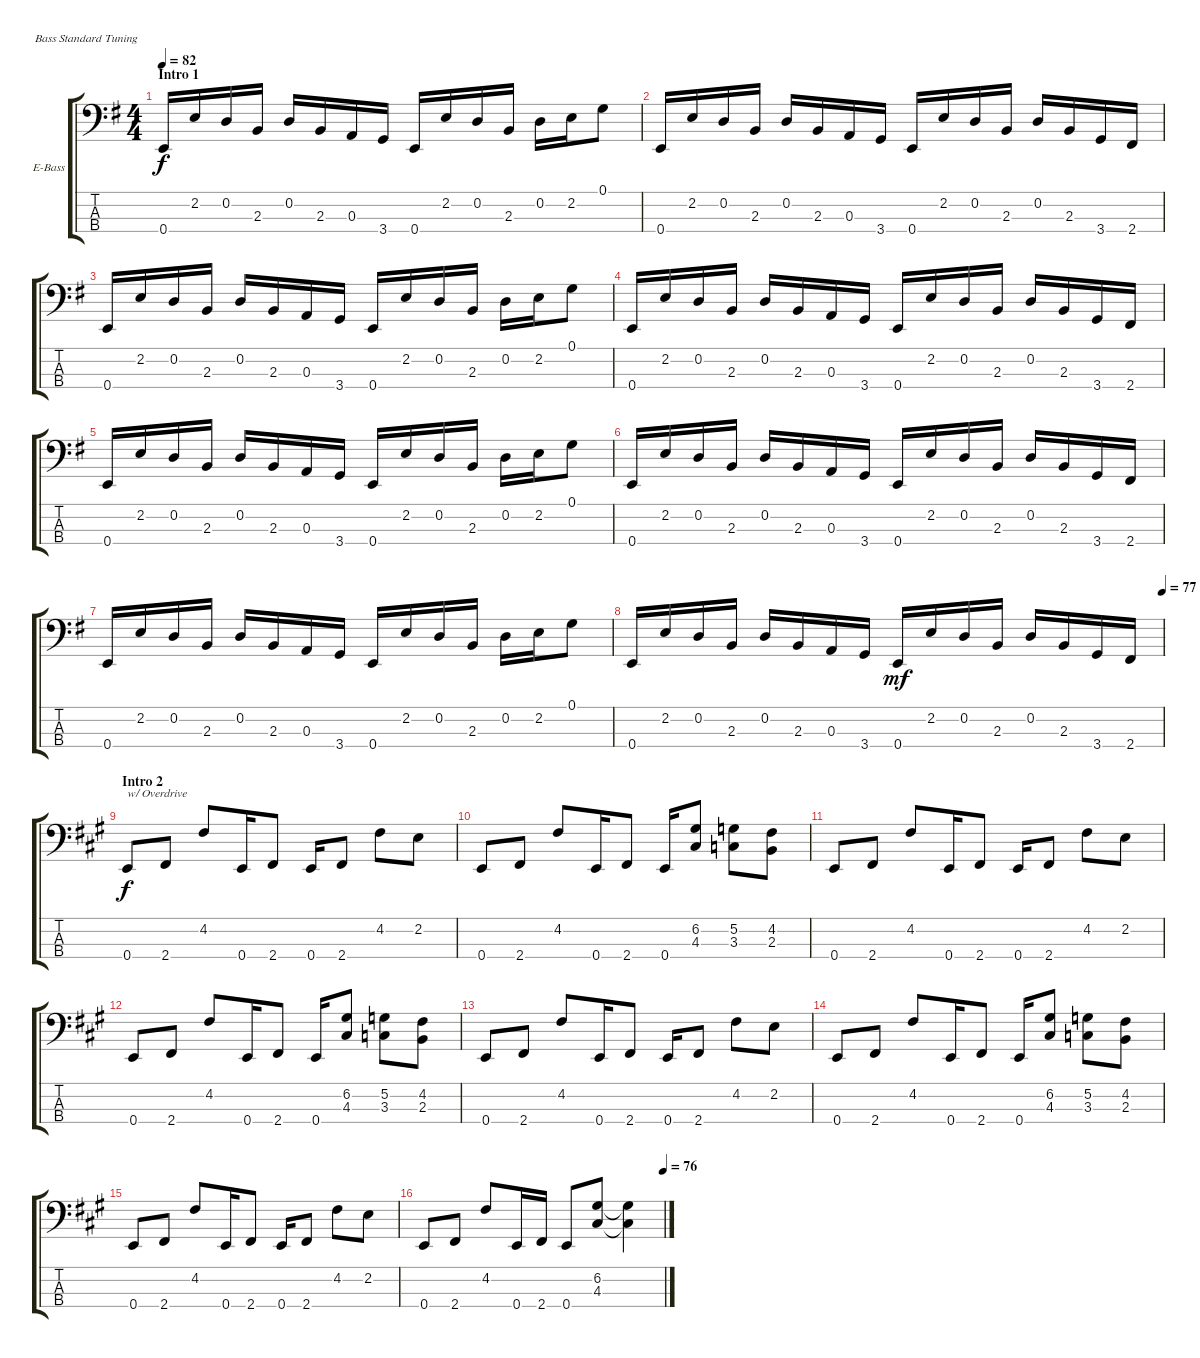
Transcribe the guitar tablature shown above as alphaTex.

\defaultSystemsLayout 4
\bracketExtendMode groupsimilarinstruments
\firstSystemTrackNameOrientation horizontal
\otherSystemsTrackNameOrientation horizontal
\track ("Bass Guitar" "E-Bass") {instrument electricbassfinger}
\staff {score tabs}
\tuning (G2 D2 A1 E1)
\ts (4 4)
\section ("" "Intro 1")
\tempo 82
\clef f4
\scale
0.485477
\ks eminor
0.4.16{dy f instrument electricbassfinger} 2.2.16 0.2.16 2.3.16 0.2.16 2.3.16 0.3.16 3.4.16 0.4.16 2.2.16 0.2.16 2.3.16 0.2.16 2.2.16 0.1.8 |
\scale
0.257261 0.4.16 2.2.16 0.2.16 2.3.16 0.2.16 2.3.16 0.3.16 3.4.16 0.4.16 2.2.16 0.2.16 2.3.16 0.2.16 2.3.16 3.4.16 2.4.16 |
\scale
0.257261 0.4.16 2.2.16 0.2.16 2.3.16 0.2.16 2.3.16 0.3.16 3.4.16 0.4.16 2.2.16 0.2.16 2.3.16 0.2.16 2.2.16 0.1.8 |
\scale
0.333333 0.4.16 2.2.16 0.2.16 2.3.16 0.2.16 2.3.16 0.3.16 3.4.16 0.4.16 2.2.16 0.2.16 2.3.16 0.2.16 2.3.16 3.4.16 2.4.16 |
\scale
0.333333 0.4.16 2.2.16 0.2.16 2.3.16 0.2.16 2.3.16 0.3.16 3.4.16 0.4.16 2.2.16 0.2.16 2.3.16 0.2.16 2.2.16 0.1.8 |
\scale
0.333333 0.4.16 2.2.16 0.2.16 2.3.16 0.2.16 2.3.16 0.3.16 3.4.16 0.4.16 2.2.16 0.2.16 2.3.16 0.2.16 2.3.16 3.4.16 2.4.16 |
\scale
0.333333 0.4.16 2.2.16 0.2.16 2.3.16 0.2.16 2.3.16 0.3.16 3.4.16 0.4.16 2.2.16 0.2.16 2.3.16 0.2.16 2.2.16 0.1.8 |
\tempo (77 1)
\scale
0.333333 0.4.16 2.2.16 0.2.16 2.3.16 0.2.16 2.3.16 0.3.16 3.4.16 0.4.16{dy mf} 2.2.16 0.2.16 2.3.16 0.2.16 2.3.16 3.4.16 2.4.16 |
\section ("" "Intro 2")
\scale
0.333333
\ks f#minor
0.4.8{txt "w/ Overdrive" dy f} 2.4.8 4.2.8 0.4.16 2.4.8 0.4.16 2.4.8 4.2.8 2.2.8 |
\scale
0.333333 0.4.8 2.4.8 4.2.8 0.4.16 2.4.8 0.4.16 (4.3 6.2).8 (3.3 5.2).8 (2.3 4.2).8 |
\scale
0.333333 0.4.8 2.4.8 4.2.8 0.4.16 2.4.8 0.4.16 2.4.8 4.2.8 2.2.8 |
\scale
0.333333 0.4.8 2.4.8 4.2.8 0.4.16 2.4.8 0.4.16 (4.3 6.2).8 (3.3 5.2).8 (2.3 4.2).8 |
\scale
0.333333 0.4.8 2.4.8 4.2.8 0.4.16 2.4.8 0.4.16 2.4.8 4.2.8 2.2.8 |
\scale
0.333333 0.4.8 2.4.8 4.2.8 0.4.16 2.4.8 0.4.16 (4.3 6.2).8 (3.3 5.2).8 (2.3 4.2).8 |
\scale
0.333333 0.4.8 2.4.8 4.2.8 0.4.16 2.4.8 0.4.16 2.4.8 4.2.8 2.2.8 |
\tempo (76 1)
\scale
0.333333 0.4.8 2.4.8 4.2.8 0.4.16 2.4.16 0.4.8 (4.3 6.2).8 (4.3{t} 6.2{t}).4
